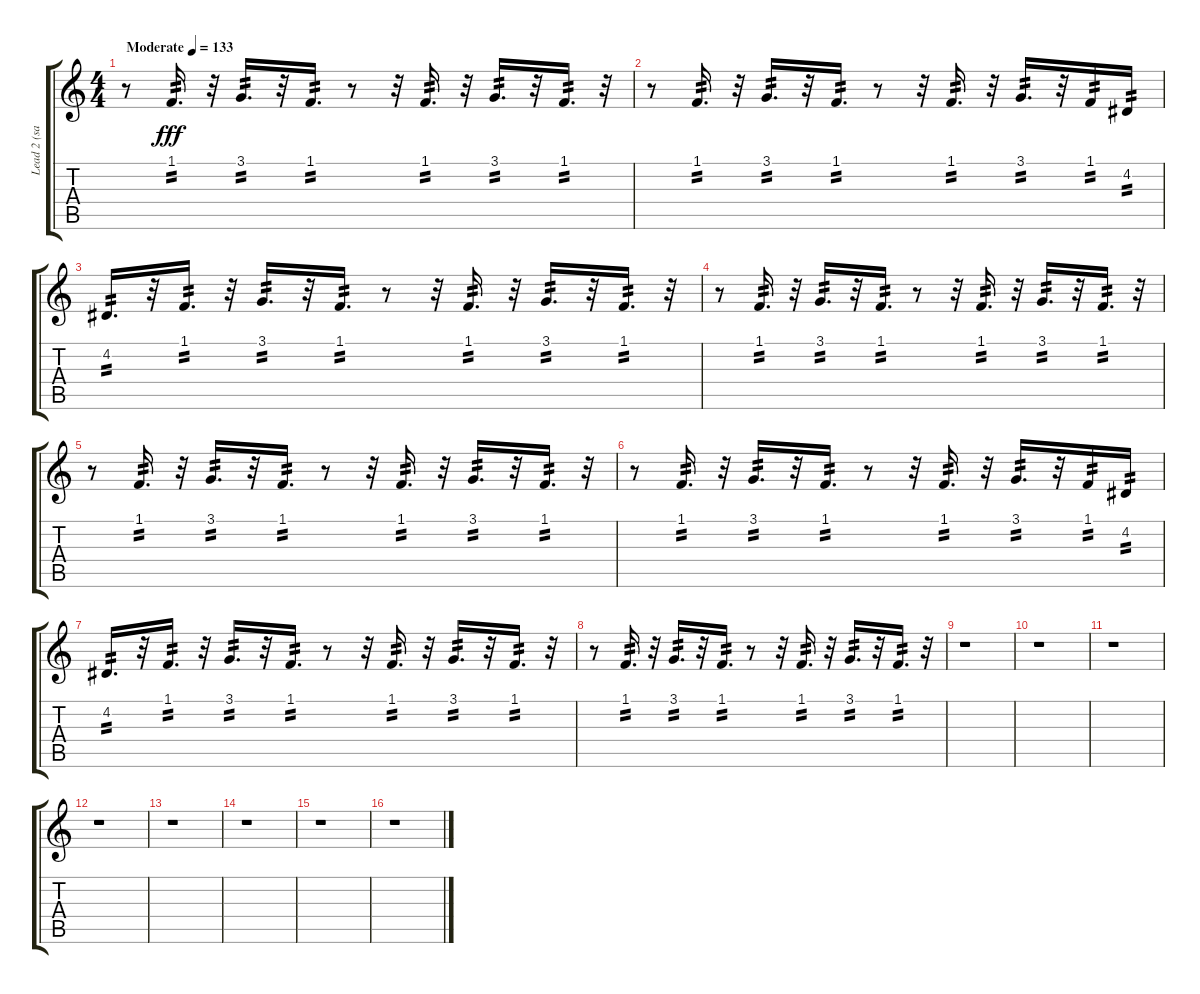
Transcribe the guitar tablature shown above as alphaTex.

\track ("Lead 2 (sawtooth)" "Lead 2 (sa") {instrument lead2sawtooth}
\staff {score tabs}
\tuning (E4 B3 G3 D3 A2 E2) {hide}
\ts (4 4)
\tempo (133 "Moderate")
\clef g2
\ks c
r.8{dy fff instrument lead2sawtooth} 1.1.16{d tp 2} r.32 3.1.16{d tp 2} r.32 1.1.16{d tp 2} r.8 r.32 1.1.16{d tp 2} r.32 3.1.16{d tp 2} r.32 1.1.16{d tp 2} r.32 |
r.8 1.1.16{d tp 2} r.32 3.1.16{d tp 2} r.32 1.1.16{d tp 2} r.8 r.32 1.1.16{d tp 2} r.32 3.1.16{d tp 2} r.32 1.1.16{tp 2} 4.2.16{tp 2} |
4.2.16{d tp 2} r.32 1.1.16{d tp 2} r.32 3.1.16{d tp 2} r.32 1.1.16{d tp 2} r.8 r.32 1.1.16{d tp 2} r.32 3.1.16{d tp 2} r.32 1.1.16{d tp 2} r.32 |
r.8 1.1.16{d tp 2} r.32 3.1.16{d tp 2} r.32 1.1.16{d tp 2} r.8 r.32 1.1.16{d tp 2} r.32 3.1.16{d tp 2} r.32 1.1.16{d tp 2} r.32 |
r.8 1.1.16{d tp 2} r.32 3.1.16{d tp 2} r.32 1.1.16{d tp 2} r.8 r.32 1.1.16{d tp 2} r.32 3.1.16{d tp 2} r.32 1.1.16{d tp 2} r.32 |
r.8 1.1.16{d tp 2} r.32 3.1.16{d tp 2} r.32 1.1.16{d tp 2} r.8 r.32 1.1.16{d tp 2} r.32 3.1.16{d tp 2} r.32 1.1.16{tp 2} 4.2.16{tp 2} |
4.2.16{d tp 2} r.32 1.1.16{d tp 2} r.32 3.1.16{d tp 2} r.32 1.1.16{d tp 2} r.8 r.32 1.1.16{d tp 2} r.32 3.1.16{d tp 2} r.32 1.1.16{d tp 2} r.32 |
r.8 1.1.16{d tp 2} r.32 3.1.16{d tp 2} r.32 1.1.16{d tp 2} r.8 r.32 1.1.16{d tp 2} r.32 3.1.16{d tp 2} r.32 1.1.16{d tp 2} r.32 |
r.1 |
r.1 |
r.1 |
r.1 |
r.1 |
r.1 |
r.1 |
r.1
